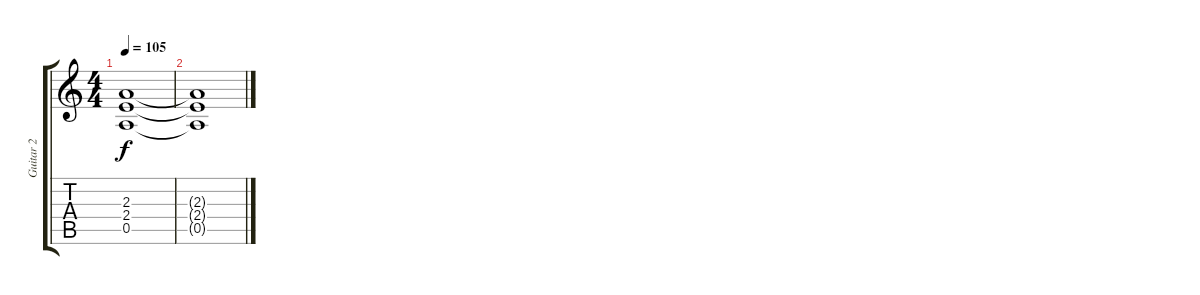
\track ("Guitar 2" "Guitar 2") {instrument distortionguitar}
\staff {score tabs}
\tuning (E4 B3 G3 D3 A2 E2) {hide}
\ts (4 4)
\tempo 105
\clef g2
\ks c
(2.3 2.4 0.5).1{dy f} |
(2.3{t} 2.4{t} 0.5{t}).1
